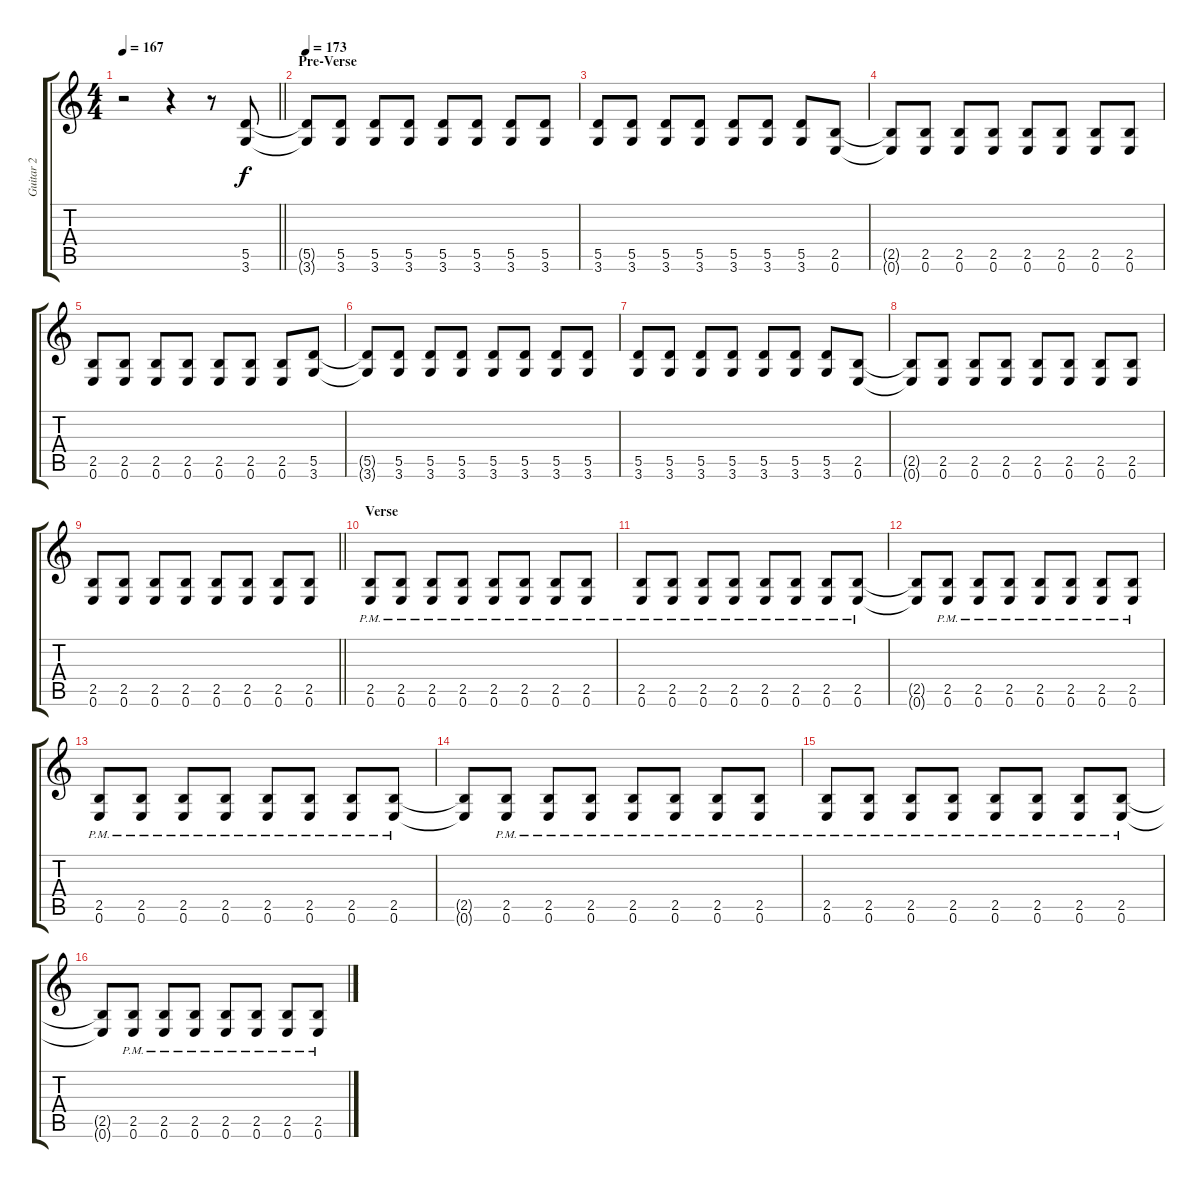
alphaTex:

\track ("Guitar 2" "Guitar 2") {instrument distortionguitar}
\staff {score tabs}
\tuning (E4 B3 G3 D3 A2 E2) {hide}
\ts (4 4)
\tempo 167
\clef g2
\barLineRight lightlight
\ks c
r.2{dy f} r.4 r.8 (5.5 3.6).8 |
\section ("" "Pre-Verse")
\tempo 173
(5.5{t} 3.6{t}).8 (5.5 3.6).8 (5.5 3.6).8 (5.5 3.6).8 (5.5 3.6).8 (5.5 3.6).8 (5.5 3.6).8 (5.5 3.6).8 |
(5.5 3.6).8 (5.5 3.6).8 (5.5 3.6).8 (5.5 3.6).8 (5.5 3.6).8 (5.5 3.6).8 (5.5 3.6).8 (2.5 0.6).8 |
(2.5{t} 0.6{t}).8 (2.5 0.6).8 (2.5 0.6).8 (2.5 0.6).8 (2.5 0.6).8 (2.5 0.6).8 (2.5 0.6).8 (2.5 0.6).8 |
(2.5 0.6).8 (2.5 0.6).8 (2.5 0.6).8 (2.5 0.6).8 (2.5 0.6).8 (2.5 0.6).8 (2.5 0.6).8 (5.5 3.6).8 |
(5.5{t} 3.6{t}).8 (5.5 3.6).8 (5.5 3.6).8 (5.5 3.6).8 (5.5 3.6).8 (5.5 3.6).8 (5.5 3.6).8 (5.5 3.6).8 |
(5.5 3.6).8 (5.5 3.6).8 (5.5 3.6).8 (5.5 3.6).8 (5.5 3.6).8 (5.5 3.6).8 (5.5 3.6).8 (2.5 0.6).8 |
(2.5{t} 0.6{t}).8 (2.5 0.6).8 (2.5 0.6).8 (2.5 0.6).8 (2.5 0.6).8 (2.5 0.6).8 (2.5 0.6).8 (2.5 0.6).8 |
\barLineRight lightlight
(2.5 0.6).8 (2.5 0.6).8 (2.5 0.6).8 (2.5 0.6).8 (2.5 0.6).8 (2.5 0.6).8 (2.5 0.6).8 (2.5 0.6).8 |
\section ("" "Verse")
(2.5 0.6{pm}).8 (2.5 0.6{pm}).8 (2.5 0.6{pm}).8 (2.5 0.6{pm}).8 (2.5 0.6{pm}).8 (2.5 0.6{pm}).8 (2.5 0.6{pm}).8 (2.5 0.6{pm}).8 |
(2.5 0.6{pm}).8 (2.5 0.6{pm}).8 (2.5 0.6{pm}).8 (2.5 0.6{pm}).8 (2.5 0.6{pm}).8 (2.5 0.6{pm}).8 (2.5 0.6{pm}).8 (2.5 0.6{pm}).8 |
(2.5{t} 0.6{t}).8 (2.5 0.6{pm}).8 (2.5 0.6{pm}).8 (2.5 0.6{pm}).8 (2.5 0.6{pm}).8 (2.5 0.6{pm}).8 (2.5 0.6{pm}).8 (2.5 0.6{pm}).8 |
(2.5 0.6{pm}).8 (2.5 0.6{pm}).8 (2.5 0.6{pm}).8 (2.5 0.6{pm}).8 (2.5 0.6{pm}).8 (2.5 0.6{pm}).8 (2.5 0.6{pm}).8 (2.5 0.6{pm}).8 |
(2.5{t} 0.6{t}).8 (2.5{pm} 0.6{pm}).8 (2.5{pm} 0.6{pm}).8 (2.5{pm} 0.6{pm}).8 (2.5{pm} 0.6{pm}).8 (2.5{pm} 0.6{pm}).8 (2.5{pm} 0.6{pm}).8 (2.5{pm} 0.6{pm}).8 |
(2.5{pm} 0.6{pm}).8 (2.5{pm} 0.6{pm}).8 (2.5{pm} 0.6{pm}).8 (2.5{pm} 0.6{pm}).8 (2.5{pm} 0.6{pm}).8 (2.5{pm} 0.6{pm}).8 (2.5{pm} 0.6{pm}).8 (2.5{pm} 0.6{pm}).8 |
(2.5{t} 0.6{t}).8 (2.5{pm} 0.6{pm}).8 (2.5{pm} 0.6{pm}).8 (2.5{pm} 0.6{pm}).8 (2.5{pm} 0.6{pm}).8 (2.5{pm} 0.6{pm}).8 (2.5{pm} 0.6{pm}).8 (2.5{pm} 0.6{pm}).8
